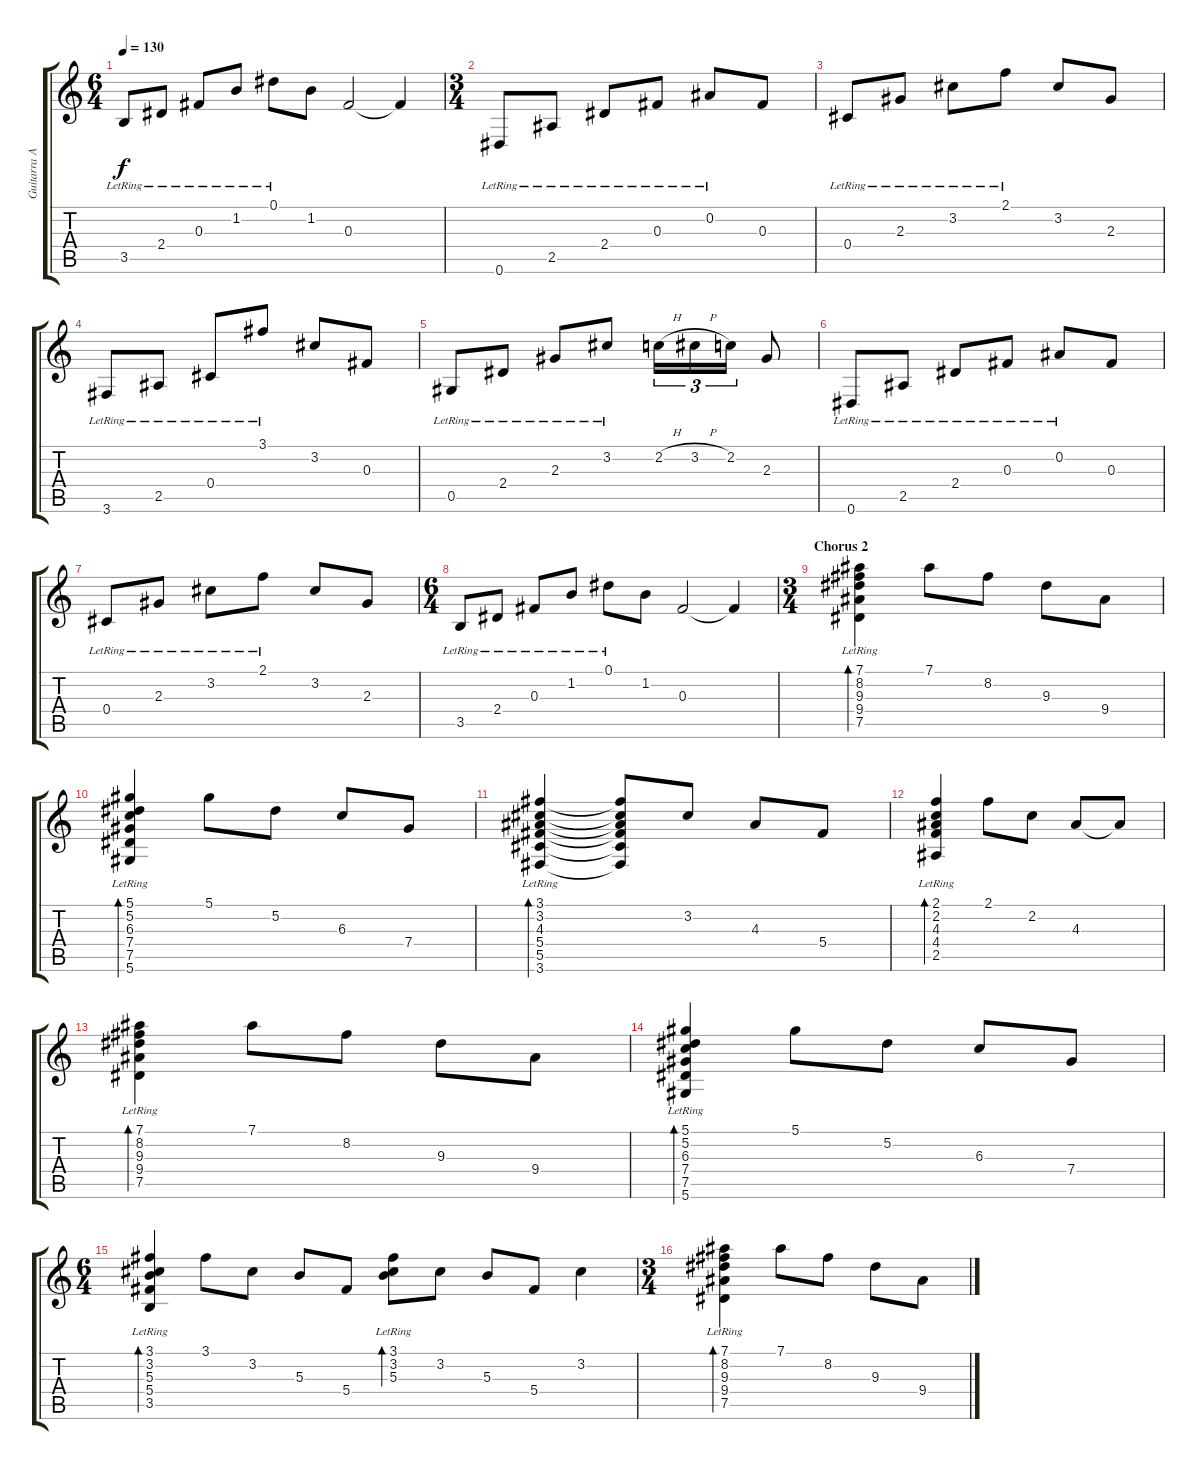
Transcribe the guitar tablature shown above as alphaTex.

\track ("Guitarra Acustica (Ritmica)" "Guitarra A") {instrument acousticguitarnylon}
\staff {score tabs}
\tuning (Eb4 Bb3 Gb3 Db3 Ab2 Eb2) {hide}
\ts (6 4)
\tempo 130
\clef g2
\ks c
3.5{lr}.8{dy f} 2.4{lr}.8 0.3{lr}.8 1.2{lr}.8 0.1{lr}.8 1.2.8 0.3.2 0.3{t}.4 |
\ts (3 4)
0.6{lr}.8 2.5{lr}.8 2.4{lr}.8 0.3{lr}.8 0.2{lr}.8 0.3.8 |
0.4{lr}.8 2.3{lr}.8 3.2{lr}.8 2.1{lr}.8 3.2.8 2.3.8 |
3.6{lr}.8 2.5{lr}.8 0.4{lr}.8 3.1{lr}.8 3.2.8 0.3.8 |
0.5{lr}.8 2.4{lr}.8 2.3{lr}.8 3.2{lr}.8 2.2{h}.16{tu (3 2)} 3.2{h}.16{tu (3 2)} 2.2.16{tu (3 2)} 2.3.8 |
0.6{lr}.8 2.5{lr}.8 2.4{lr}.8 0.3{lr}.8 0.2{lr}.8 0.3.8 |
0.4{lr}.8 2.3{lr}.8 3.2{lr}.8 2.1{lr}.8 3.2.8 2.3.8 |
\ts (6 4)
3.5{lr}.8 2.4{lr}.8 0.3{lr}.8 1.2{lr}.8 0.1{lr}.8 1.2.8 0.3.2 0.3{t}.4 |
\ts (3 4)
\section ("" "Chorus 2")
(7.1{lr} 8.2{lr} 9.3{lr} 9.4{lr} 7.5{lr}).4{bd 120} 7.1.8 8.2.8 9.3.8 9.4.8 |
(5.1{lr} 5.2{lr} 6.3{lr} 7.4{lr} 7.5{lr} 5.6{lr}).4{bd 120} 5.1.8 5.2.8 6.3.8 7.4.8 |
(3.1{lr} 3.2{lr} 4.3{lr} 5.4{lr} 5.5{lr} 3.6{lr}).4{bd 120} (3.1{t} 3.2{t} 4.3{t} 5.4{t} 5.5{t} 3.6{t}).8 3.2.8 4.3.8 5.4.8 |
(2.1{lr} 2.2{lr} 4.3{lr} 4.4{lr} 2.5{lr}).4{bd 120} 2.1.8 2.2.8 4.3.8 4.3{t}.8 |
(7.1{lr} 8.2{lr} 9.3{lr} 9.4{lr} 7.5{lr}).4{bd 120} 7.1.8 8.2.8 9.3.8 9.4.8 |
(5.1{lr} 5.2{lr} 6.3{lr} 7.4{lr} 7.5{lr} 5.6{lr}).4{bd 120} 5.1.8 5.2.8 6.3.8 7.4.8 |
\ts (6 4)
(3.1{lr} 3.2{lr} 5.3{lr} 5.4{lr} 3.5{lr}).4{bd 120} 3.1.8 3.2.8 5.3.8 5.4.8 (3.1{lr} 3.2{lr} 5.3{lr}).8{bd 240} 3.2.8 5.3.8 5.4.8 3.2.4 |
\ts (3 4)
(7.1{lr} 8.2{lr} 9.3{lr} 9.4{lr} 7.5{lr}).4{bd 120} 7.1.8 8.2.8 9.3.8 9.4.8
